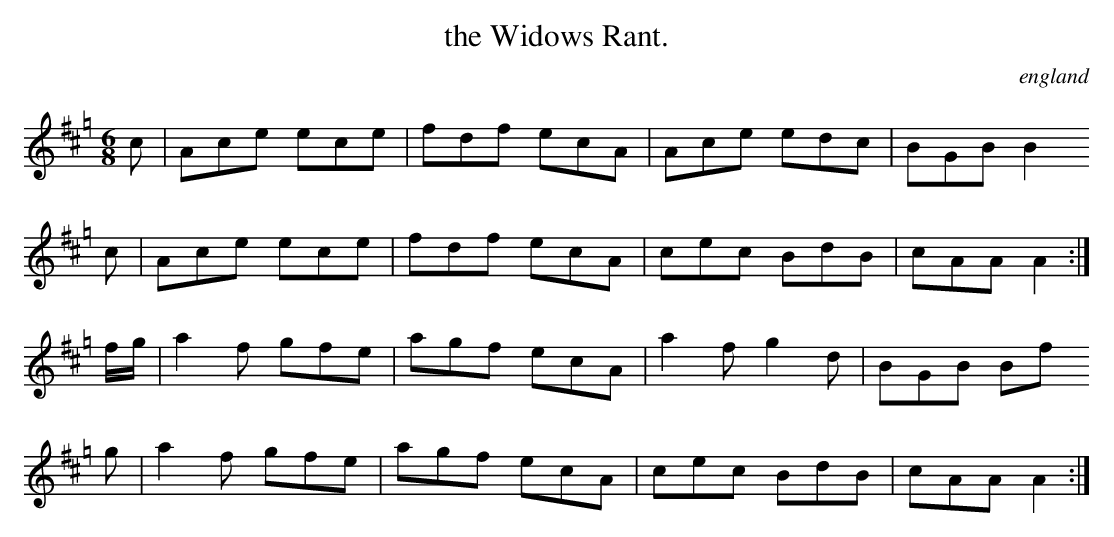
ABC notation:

X:1
T:the Widows Rant.
O:england
M:6/8
L:1/8
K:Hp
c   |Ace ece|fdf ecA|Ace edc|BGB B2
c   |Ace ece|fdf ecA|cec BdB|cAA A2:|
f/g/|a2f gfe|agf ecA|a2f g2d|BGB Bf
g   |a2f gfe|agf ecA|cec BdB|cAA A2:|
